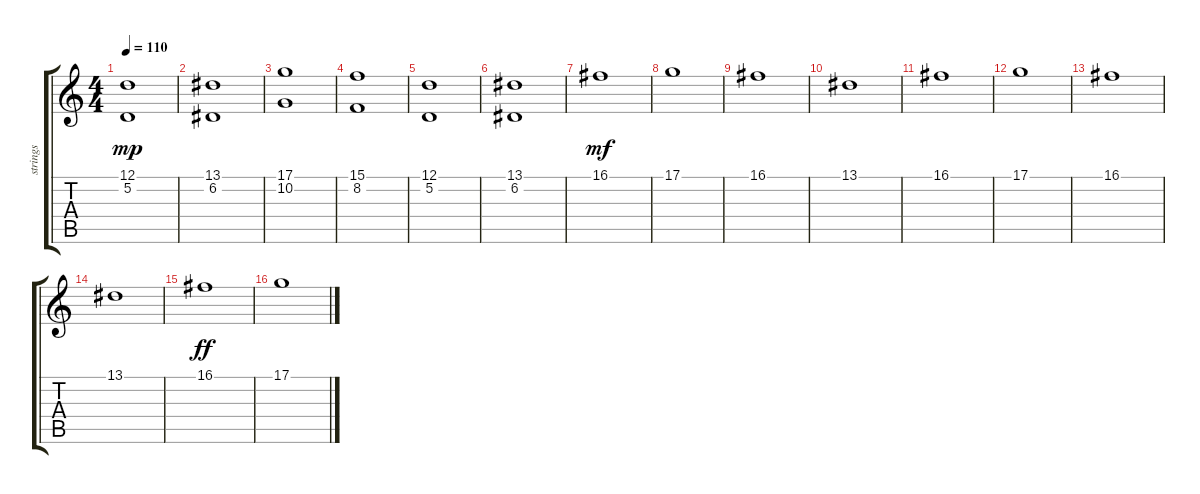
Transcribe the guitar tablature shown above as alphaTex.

\track ("strings" "strings") {instrument stringensemble1}
\staff {score tabs}
\tuning (D4 A3 F3 C3 G2 C2) {hide}
\ts (4 4)
\tempo 110
\clef g2
\ks c
(12.1 5.2).1{dy mp} |
(13.1 6.2).1 |
(17.1 10.2).1 |
(15.1 8.2).1 |
(12.1 5.2).1 |
(13.1 6.2).1 |
16.1.1{dy mf} |
17.1.1 |
16.1.1 |
13.1.1 |
16.1.1 |
17.1.1 |
16.1.1 |
13.1.1 |
16.1.1{dy ff} |
17.1.1
